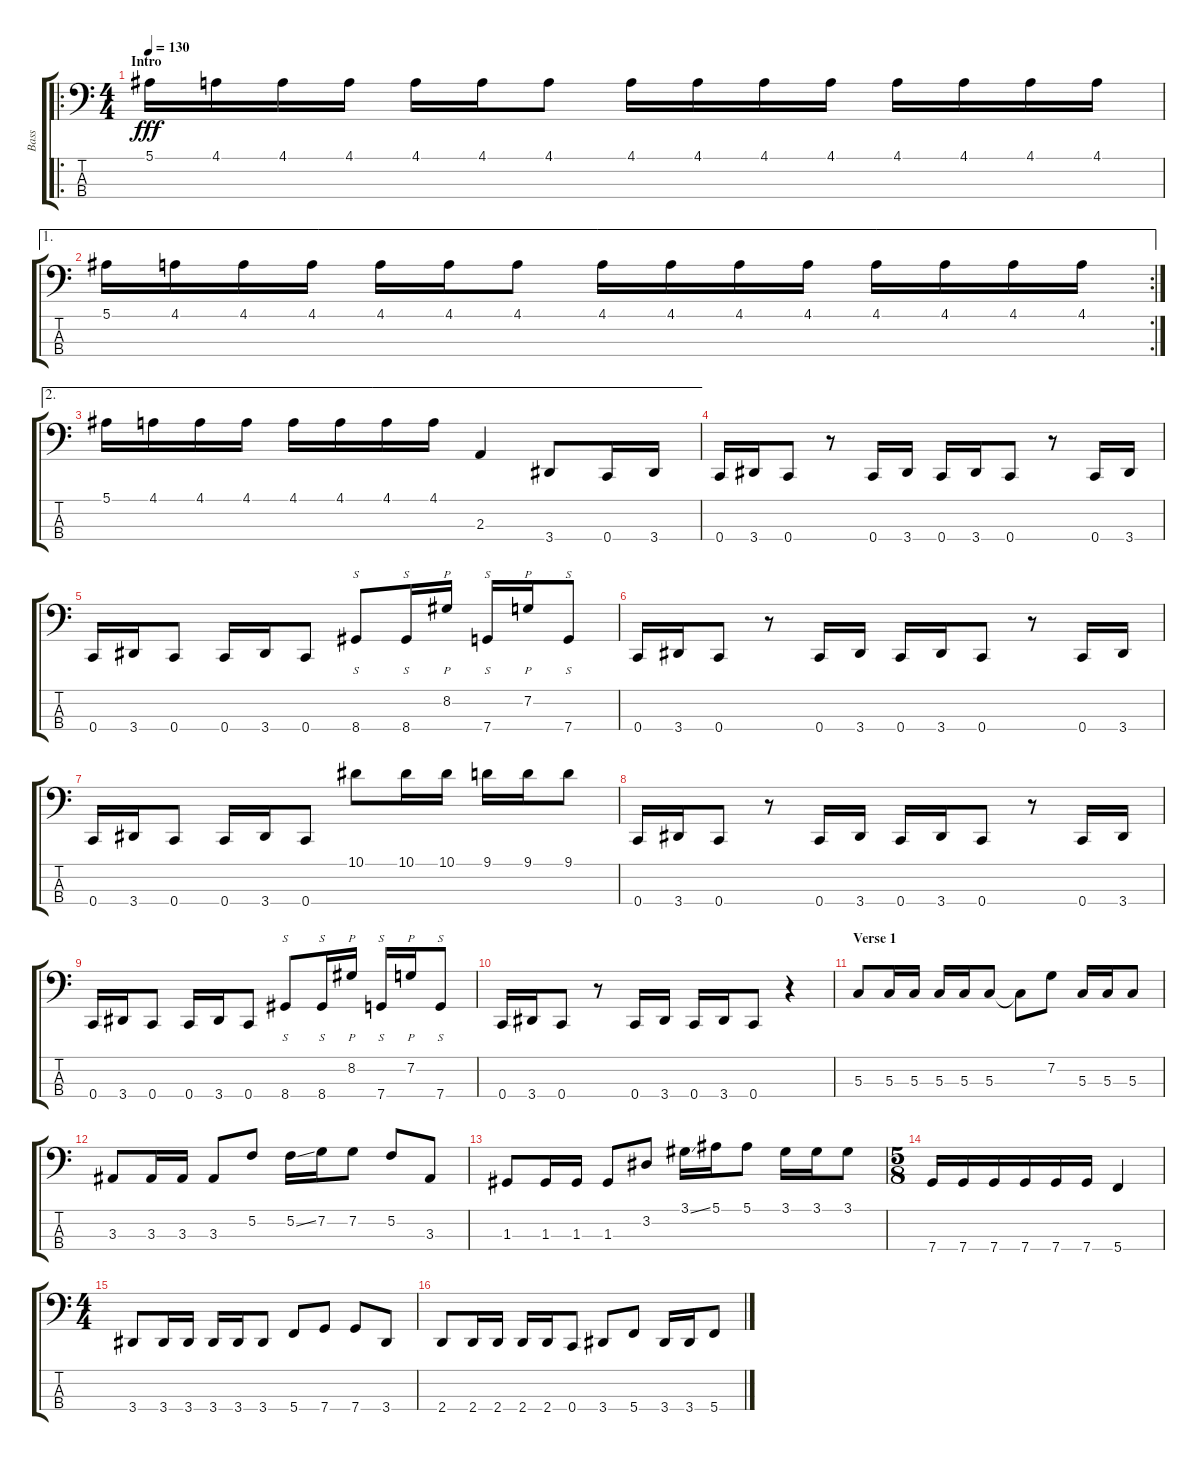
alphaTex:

\track ("Bass" "Bass") {instrument slapbass1}
\staff {score tabs}
\tuning (F2 C2 G1 C1) {hide}
\ro
\ts (4 4)
\section ("" "Intro")
\tempo 130
\clef f4
\ks c
5.1.16{dy fff instrument slapbass1} 4.1.16 4.1.16 4.1.16 4.1.16 4.1.16 4.1.8 4.1.16 4.1.16 4.1.16 4.1.16 4.1.16 4.1.16 4.1.16 4.1.16 |
\ae 1
\rc 2
5.1.16 4.1.16 4.1.16 4.1.16 4.1.16 4.1.16 4.1.8 4.1.16 4.1.16 4.1.16 4.1.16 4.1.16 4.1.16 4.1.16 4.1.16 |
\ae 2
5.1.16 4.1.16 4.1.16 4.1.16 4.1.16 4.1.16 4.1.16 4.1.16 2.3.4 3.4.8 0.4.16 3.4.16 |
0.4.16 3.4.16 0.4.8 r.8 0.4.16 3.4.16 0.4.16 3.4.16 0.4.8 r.8 0.4.16 3.4.16 |
0.4.16 3.4.16 0.4.8 0.4.16 3.4.16 0.4.8 8.4.8{s} 8.4.16{s} 8.2.16{p} 7.4.16{s} 7.2.16{p} 7.4.8{s} |
0.4.16 3.4.16 0.4.8 r.8 0.4.16 3.4.16 0.4.16 3.4.16 0.4.8 r.8 0.4.16 3.4.16 |
0.4.16 3.4.16 0.4.8 0.4.16 3.4.16 0.4.8 10.1.8 10.1.16 10.1.16 9.1.16 9.1.16 9.1.8 |
0.4.16 3.4.16 0.4.8 r.8 0.4.16 3.4.16 0.4.16 3.4.16 0.4.8 r.8 0.4.16 3.4.16 |
0.4.16 3.4.16 0.4.8 0.4.16 3.4.16 0.4.8 8.4.8{s} 8.4.16{s} 8.2.16{p} 7.4.16{s} 7.2.16{p} 7.4.8{s} |
0.4.16 3.4.16 0.4.8 r.8 0.4.16 3.4.16 0.4.16 3.4.16 0.4.8 r.4 |
\section ("" "Verse 1")
5.3.8 5.3.16 5.3.16 5.3.16 5.3.16 5.3.8 5.3{t}.8 7.2.8 5.3.16 5.3.16 5.3.8 |
3.3.8 3.3.16 3.3.16 3.3.8 5.2.8 5.2{ss}.16 7.2.16 7.2.8 5.2.8 3.3.8 |
1.3.8 1.3.16 1.3.16 1.3.8 3.2.8 3.1{ss}.16 5.1.16 5.1.8 3.1.16 3.1.16 3.1.8 |
\ts (5 8)
7.4.16 7.4.16 7.4.16 7.4.16 7.4.16 7.4.16 5.4.4 |
\ts (4 4)
3.4.8 3.4.16 3.4.16 3.4.16 3.4.16 3.4.8 5.4.8 7.4.8 7.4.8 3.4.8 |
2.4.8 2.4.16 2.4.16 2.4.16 2.4.16 0.4.8 3.4.8 5.4.8 3.4.16 3.4.16 5.4{ss}.8
